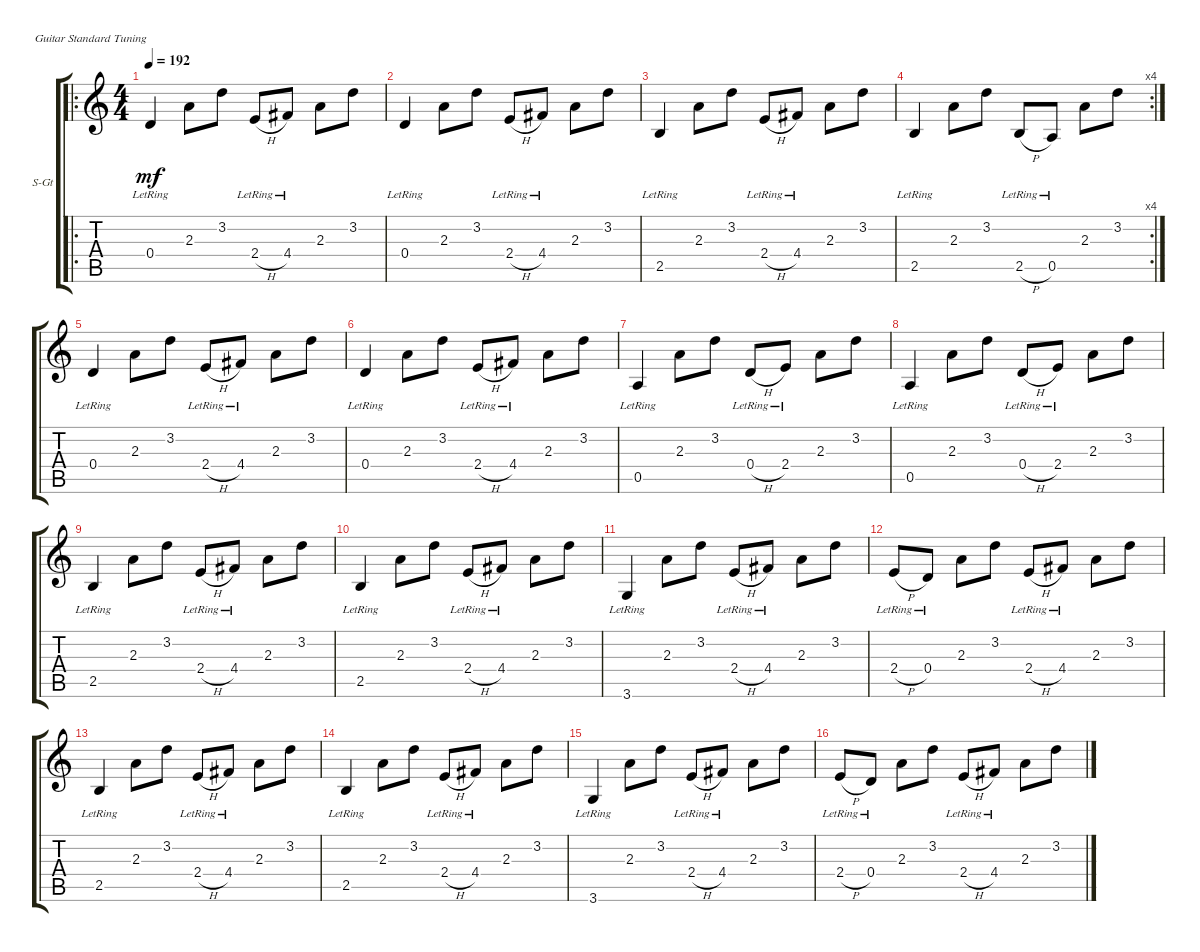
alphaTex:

\defaultSystemsLayout 4
\bracketExtendMode groupsimilarinstruments
\firstSystemTrackNameOrientation horizontal
\otherSystemsTrackNameOrientation horizontal
\track ("Steel Guitar" "S-Gt") {instrument acousticguitarsteel}
\staff {score tabs}
\tuning (E4 B3 G3 D3 A2 E2)
\ro
\ts (4 4)
\tempo 192
\clef g2
\ks c
0.4{lr}.4{dy mf instrument acousticguitarsteel} 2.3.8 3.2.8 2.4{h lr}.8 4.4{lr}.8 2.3.8 3.2.8 |
0.4{lr}.4 2.3.8 3.2.8 2.4{h lr}.8 4.4{lr}.8 2.3.8 3.2.8 |
2.5{lr}.4 2.3.8 3.2.8 2.4{h lr}.8 4.4{lr}.8 2.3.8 3.2.8 |
\rc 4
2.5{lr}.4 2.3.8 3.2.8 2.5{h lr}.8 0.5{lr}.8 2.3.8 3.2.8 |
0.4{lr}.4 2.3.8 3.2.8 2.4{h lr}.8 4.4{lr}.8 2.3.8 3.2.8 |
0.4{lr}.4 2.3.8 3.2.8 2.4{h lr}.8 4.4{lr}.8 2.3.8 3.2.8 |
0.5{lr}.4 2.3.8 3.2.8 0.4{h lr}.8 2.4{lr}.8 2.3.8 3.2.8 |
0.5{lr}.4 2.3.8 3.2.8 0.4{h lr}.8 2.4{lr}.8 2.3.8 3.2.8 |
2.5{lr}.4 2.3.8 3.2.8 2.4{h lr}.8 4.4{lr}.8 2.3.8 3.2.8 |
2.5{lr}.4 2.3.8 3.2.8 2.4{h lr}.8 4.4{lr}.8 2.3.8 3.2.8 |
3.6{lr}.4 2.3.8 3.2.8 2.4{h lr}.8 4.4{lr}.8 2.3.8 3.2.8 |
2.4{h lr}.8 0.4{lr}.8 2.3.8 3.2.8 2.4{h lr}.8 4.4{lr}.8 2.3.8 3.2.8 |
2.5{lr}.4 2.3.8 3.2.8 2.4{h lr}.8 4.4{lr}.8 2.3.8 3.2.8 |
2.5{lr}.4 2.3.8 3.2.8 2.4{h lr}.8 4.4{lr}.8 2.3.8 3.2.8 |
3.6{lr}.4 2.3.8 3.2.8 2.4{h lr}.8 4.4{lr}.8 2.3.8 3.2.8 |
2.4{h lr}.8 0.4{lr}.8 2.3.8 3.2.8 2.4{h lr}.8 4.4{lr}.8 2.3.8 3.2.8
